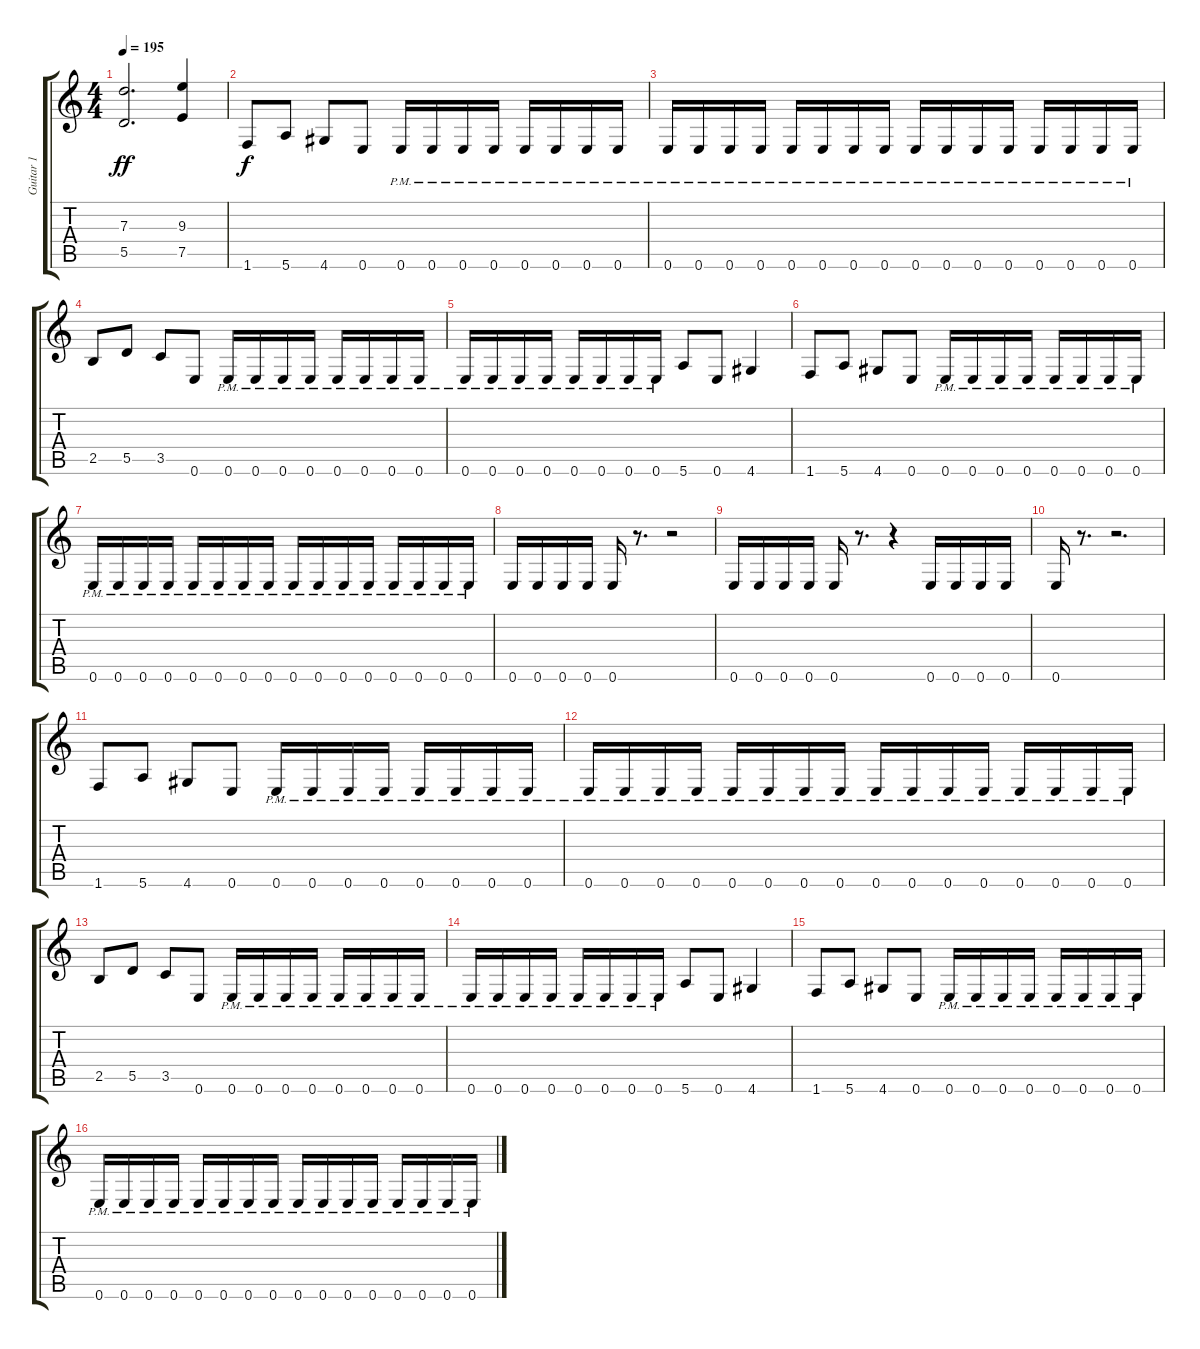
\track ("Guitar 1" "Guitar 1") {instrument distortionguitar}
\staff {score tabs}
\tuning (E4 B3 G3 D3 A2 E2) {hide}
\ts (4 4)
\tempo 195
\clef g2
\ks c
(7.3 5.5).2{d dy ff} (9.3 7.5).4 |
1.6.8{dy f} 5.6.8 4.6.8 0.6.8 0.6{pm}.16 0.6{pm}.16 0.6{pm}.16 0.6{pm}.16 0.6{pm}.16 0.6{pm}.16 0.6{pm}.16 0.6{pm}.16 |
0.6{pm}.16 0.6{pm}.16 0.6{pm}.16 0.6{pm}.16 0.6{pm}.16 0.6{pm}.16 0.6{pm}.16 0.6{pm}.16 0.6{pm}.16 0.6{pm}.16 0.6{pm}.16 0.6{pm}.16 0.6{pm}.16 0.6{pm}.16 0.6{pm}.16 0.6{pm}.16 |
2.5.8 5.5.8 3.5.8 0.6.8 0.6{pm}.16 0.6{pm}.16 0.6{pm}.16 0.6{pm}.16 0.6{pm}.16 0.6{pm}.16 0.6{pm}.16 0.6{pm}.16 |
0.6{pm}.16 0.6{pm}.16 0.6{pm}.16 0.6{pm}.16 0.6{pm}.16 0.6{pm}.16 0.6{pm}.16 0.6{pm}.16 5.6.8 0.6.8 4.6.4 |
1.6.8 5.6.8 4.6.8 0.6.8 0.6{pm}.16 0.6{pm}.16 0.6{pm}.16 0.6{pm}.16 0.6{pm}.16 0.6{pm}.16 0.6{pm}.16 0.6{pm}.16 |
0.6{pm}.16 0.6{pm}.16 0.6{pm}.16 0.6{pm}.16 0.6{pm}.16 0.6{pm}.16 0.6{pm}.16 0.6{pm}.16 0.6{pm}.16 0.6{pm}.16 0.6{pm}.16 0.6{pm}.16 0.6{pm}.16 0.6{pm}.16 0.6{pm}.16 0.6{pm}.16 |
0.6.16 0.6.16 0.6.16 0.6.16 0.6.16 r.8{d} r.2 |
0.6.16 0.6.16 0.6.16 0.6.16 0.6.16 r.8{d} r.4 0.6.16 0.6.16 0.6.16 0.6.16 |
0.6.16 r.8{d} r.2{d} |
1.6.8 5.6.8 4.6.8 0.6.8 0.6{pm}.16 0.6{pm}.16 0.6{pm}.16 0.6{pm}.16 0.6{pm}.16 0.6{pm}.16 0.6{pm}.16 0.6{pm}.16 |
0.6{pm}.16 0.6{pm}.16 0.6{pm}.16 0.6{pm}.16 0.6{pm}.16 0.6{pm}.16 0.6{pm}.16 0.6{pm}.16 0.6{pm}.16 0.6{pm}.16 0.6{pm}.16 0.6{pm}.16 0.6{pm}.16 0.6{pm}.16 0.6{pm}.16 0.6{pm}.16 |
2.5.8 5.5.8 3.5.8 0.6.8 0.6{pm}.16 0.6{pm}.16 0.6{pm}.16 0.6{pm}.16 0.6{pm}.16 0.6{pm}.16 0.6{pm}.16 0.6{pm}.16 |
0.6{pm}.16 0.6{pm}.16 0.6{pm}.16 0.6{pm}.16 0.6{pm}.16 0.6{pm}.16 0.6{pm}.16 0.6{pm}.16 5.6.8 0.6.8 4.6.4 |
1.6.8 5.6.8 4.6.8 0.6.8 0.6{pm}.16 0.6{pm}.16 0.6{pm}.16 0.6{pm}.16 0.6{pm}.16 0.6{pm}.16 0.6{pm}.16 0.6{pm}.16 |
0.6{pm}.16 0.6{pm}.16 0.6{pm}.16 0.6{pm}.16 0.6{pm}.16 0.6{pm}.16 0.6{pm}.16 0.6{pm}.16 0.6{pm}.16 0.6{pm}.16 0.6{pm}.16 0.6{pm}.16 0.6{pm}.16 0.6{pm}.16 0.6{pm}.16 0.6{pm}.16
